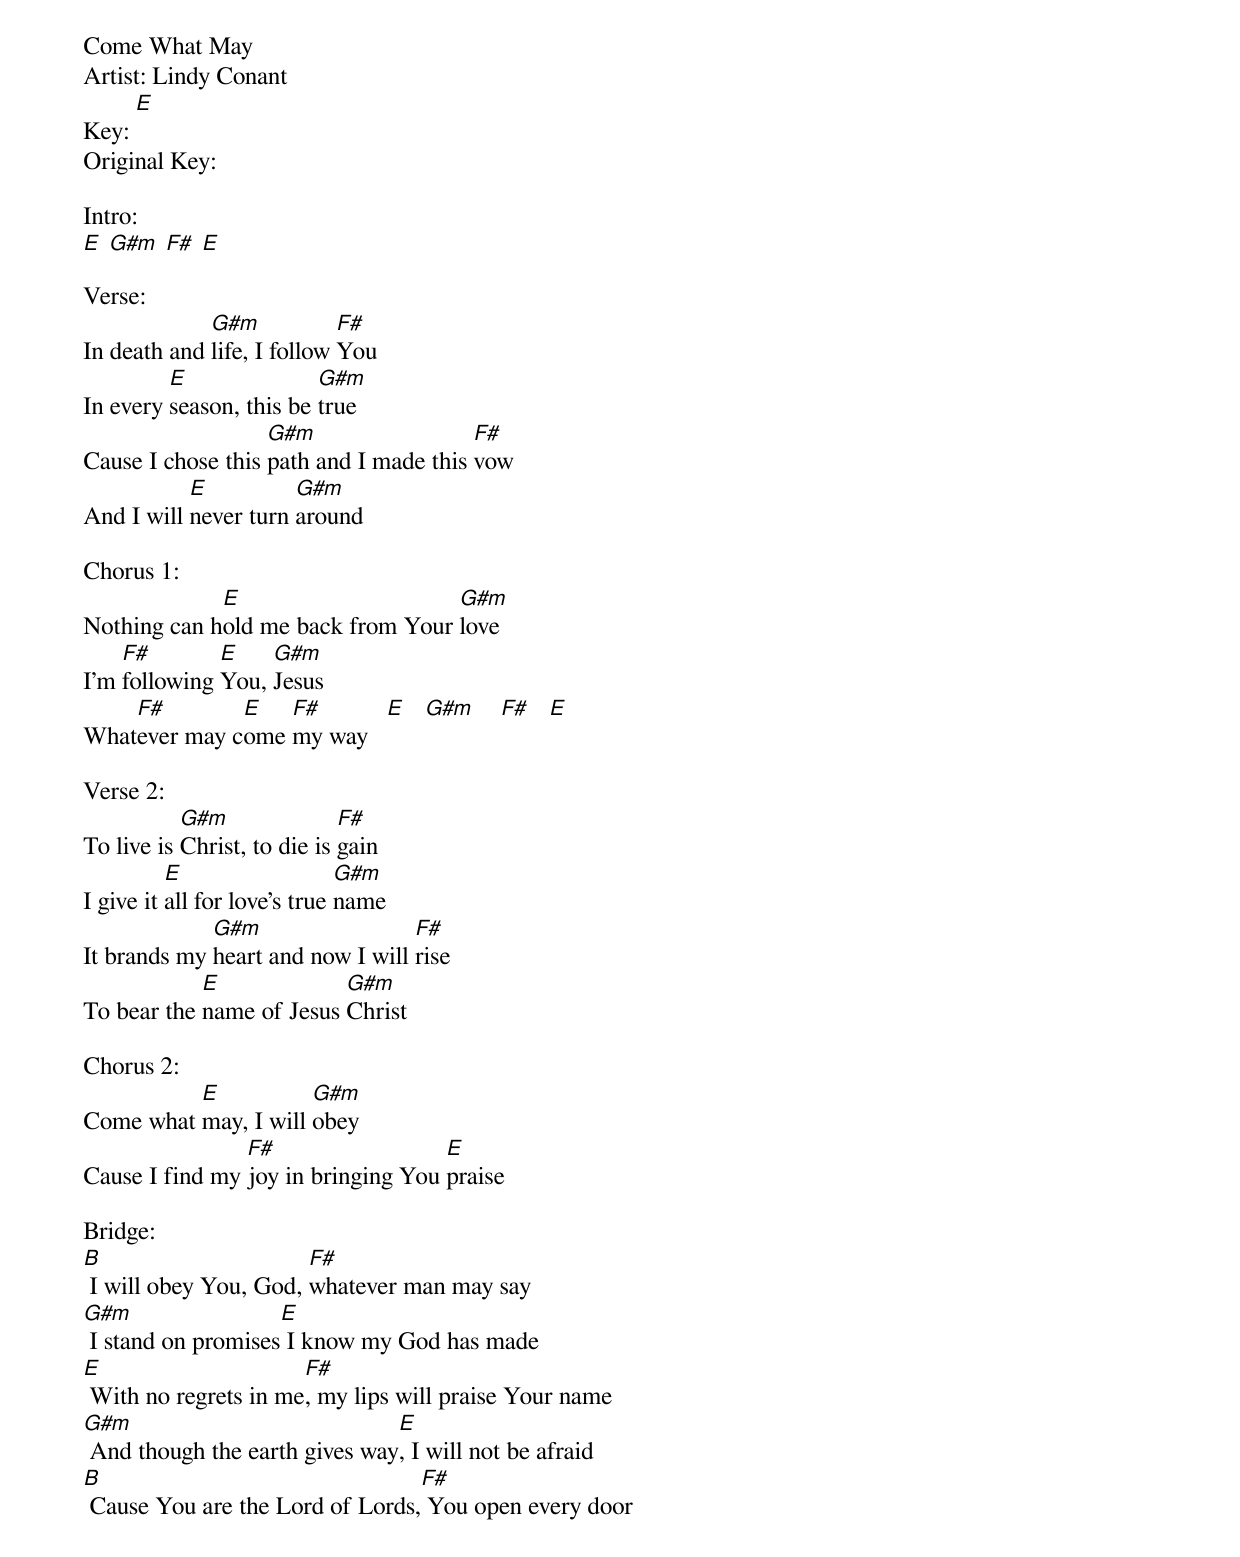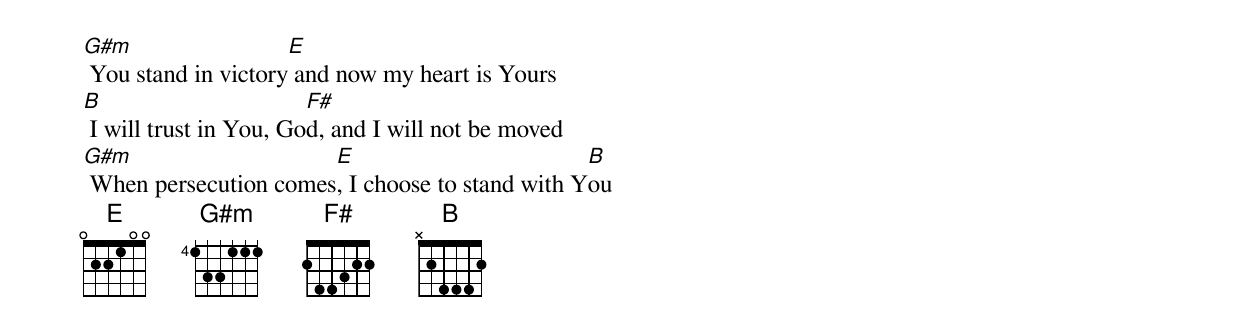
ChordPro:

Come What May
Artist: Lindy Conant
Key: [E]
Original Key:

Intro:
[E] [G#m] [F#] [E]

Verse:
In death and [G#m]life, I follow [F#]You
In every [E]season, this be [G#m]true
Cause I chose this [G#m]path and I made this [F#]vow
And I will [E]never turn [G#m]around

Chorus 1:
Nothing can h[E]old me back from Your [G#m]love
I'm [F#]following [E]You, [G#m]Jesus
What[F#]ever may c[E]ome [F#]my way   [E]   [G#m]    [F#]   [E]

Verse 2:
To live is [G#m]Christ, to die is [F#]gain
I give it [E]all for love's true [G#m]name
It brands my [G#m]heart and now I will [F#]rise
To bear the [E]name of Jesus [G#m]Christ

Chorus 2:
Come what [E]may, I will [G#m]obey
Cause I find my [F#]joy in bringing You [E]praise

Bridge:
[B] I will obey You, God, [F#]whatever man may say
[G#m] I stand on promises[E] I know my God has made
[E] With no regrets in me[F#], my lips will praise Your name
[G#m] And though the earth gives way[E], I will not be afraid
[B] Cause You are the Lord of Lords,[F#] You open every door
[G#m] You stand in victory[E] and now my heart is Yours
[B] I will trust in You, Go[F#]d, and I will not be moved
[G#m] When persecution comes[E], I choose to stand with Y[B]ou
